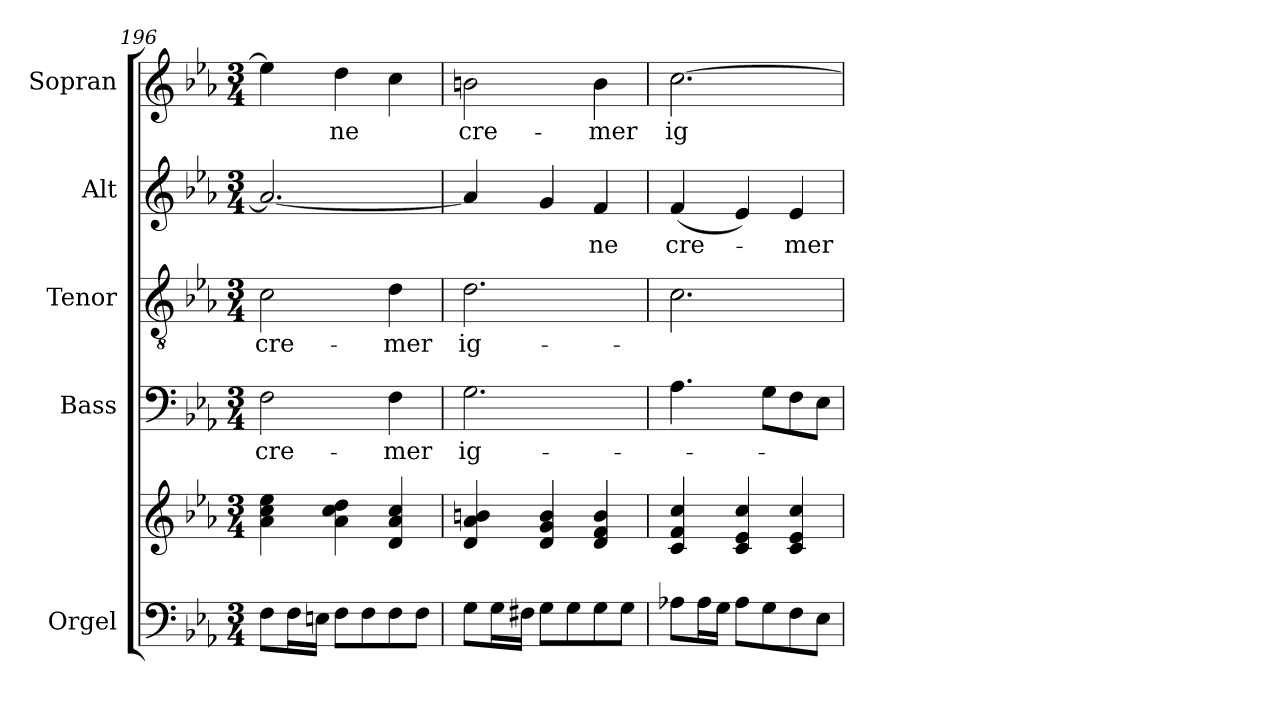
**kern	**kern	**kern	**text	**kern	**text	**kern	**text	**kern	**text
*part5	*part5	*part4	*part4	*part3	*part3	*part2	*part2	*part1	*part1
*staff6	*staff5	*staff4	*staff4	*staff3	*staff3	*staff2	*staff2	*staff1	*staff1
*I"Orgel	*	*I"Bass	*	*I"Tenor	*	*I"Alt	*	*I"Sopran	*
*I'Org.	*	*I'B.	*	*I'T.	*	*I'A.	*	*I'S.	*
*clefF4	*clefG2	*clefF4	*	*clefGv2	*	*clefG2	*	*clefG2	*
*k[b-e-a-]	*k[b-e-a-]	*k[b-e-a-]	*	*k[b-e-a-]	*	*k[b-e-a-]	*	*k[b-e-a-]	*
*E-:	*E-:	*E-:	*	*E-:	*	*E-:	*	*E-:	*
*M3/4	*M3/4	*M3/4	*	*M3/4	*	*M3/4	*	*M3/4	*
=196	=196	=196	=196	=196	=196	=196	=196	=196	=196
!	!	!	!LO:LY:b	!	!LO:LY:b	!	!	!	!
8F\L	4a-\ 4cc\ 4ee-\	2F\	cre-	2c\	cre-	2.a-/_	.	4ee-\]	.
16F\L	.	.	.	.	.	.	.	.	.
16En\JJ	.	.	.	.	.	.	.	.	.
!	!	!	!	!	!	!	!	!	!LO:LY:b
8F\L	4a-\ 4cc\ 4dd\	.	.	.	.	.	.	4dd\	-ne
8F\	.	.	.	.	.	.	.	.	.
!	!	!	!LO:LY:b	!	!LO:LY:b	!	!	!	!
8F\	4d/ 4a-/ 4cc/	4F\	-mer	4d\	-mer	.	.	4cc\	.
8F\J	.	.	.	.	.	.	.	.	.
!!LO:LB:g=z
=197	=197	=197	=197	=197	=197	=197	=197	=197	=197
!	!	!	!LO:LY:b	!	!LO:LY:b	!	!	!	!LO:LY:b
8G\L	4d/ 4a-/ 4bn/	2.G\	ig-	2.d\	ig-	4a-/]	.	2bn\	cre-
16G\L	.	.	.	.	.	.	.	.	.
16F#X\JJ	.	.	.	.	.	.	.	.	.
8G\L	4d/ 4g/ 4b/	.	.	.	.	4g/	.	.	.
8G\	.	.	.	.	.	.	.	.	.
!	!	!	!	!	!	!	!LO:LY:b	!	!LO:LY:b
8G\	4d/ 4f/ 4b/	.	.	.	.	4f/	-ne	4b\	-mer
8G\J	.	.	.	.	.	.	.	.	.
=198	=198	=198	=198	=198	=198	=198	=198	=198	=198
!	!	!	!	!	!	!	!LO:LY:b	!	!LO:LY:b
8A-X\L	4c/ 4f/ 4cc/	4.A-\	.	2.c\	.	(<4f/	cre-	[2.cc\	ig-
16A-\L	.	.	.	.	.	.	.	.	.
16G\JJ	.	.	.	.	.	.	.	.	.
8A-\L	4c/ 4e-/ 4cc/	.	.	.	.	4e-/)	.	.	.
8G\	.	8G\L	.	.	.	.	.	.	.
!	!	!	!	!	!	!	!LO:LY:b	!	!
8F\	4c/ 4e-/ 4cc/	8F\	.	.	.	4e-/	-mer	.	.
8E-\J	.	8E-\J	.	.	.	.	.	.	.
=	=	=	=	=	=	=	=	=	=
*-	*-	*-	*-	*-	*-	*-	*-	*-	*-
